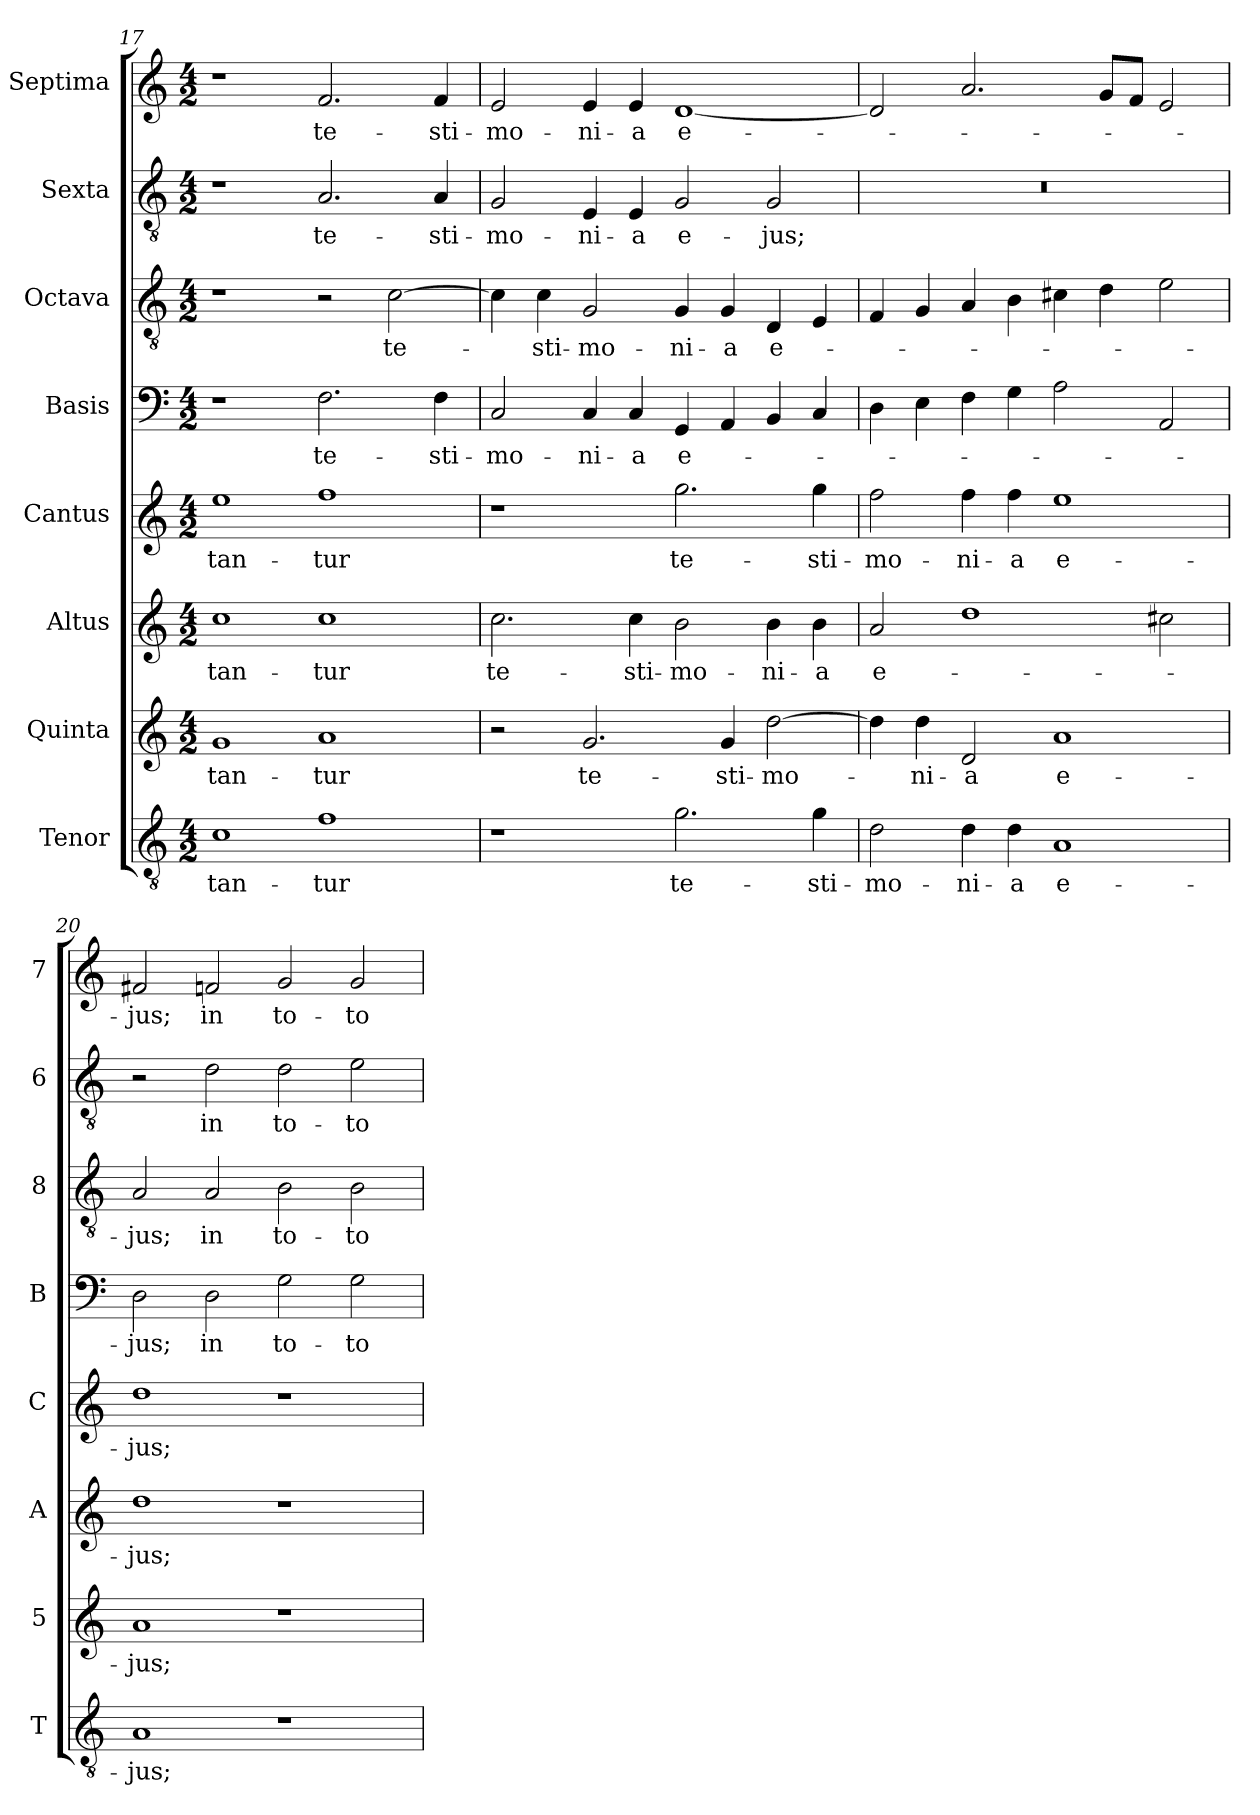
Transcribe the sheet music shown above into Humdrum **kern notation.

**kern	**text	**kern	**text	**kern	**text	**kern	**text	**kern	**text	**kern	**text	**kern	**text	**kern	**text
*part8	*part8	*part7	*part7	*part6	*part6	*part5	*part5	*part4	*part4	*part3	*part3	*part2	*part2	*part1	*part1
*staff8	*staff8	*staff7	*staff7	*staff6	*staff6	*staff5	*staff5	*staff4	*staff4	*staff3	*staff3	*staff2	*staff2	*staff1	*staff1
*I"Tenor	*	*I"Quinta	*	*I"Altus	*	*I"Cantus	*	*I"Basis	*	*I"Octava	*	*I"Sexta	*	*I"Septima	*
*I'T	*	*I'5	*	*I'A	*	*I'C	*	*I'B	*	*I'8	*	*I'6	*	*I'7	*
*clefGv2	*	*clefG2	*	*clefG2	*	*clefG2	*	*clefF4	*	*clefGv2	*	*clefGv2	*	*clefG2	*
*k[]	*	*k[]	*	*k[]	*	*k[]	*	*k[]	*	*k[]	*	*k[]	*	*k[]	*
*C:	*	*C:	*	*C:	*	*C:	*	*C:	*	*C:	*	*C:	*	*C:	*
*M4/2	*	*M4/2	*	*M4/2	*	*M4/2	*	*M4/2	*	*M4/2	*	*M4/2	*	*M4/2	*
=17	=17	=17	=17	=17	=17	=17	=17	=17	=17	=17	=17	=17	=17	=17	=17
!	!LO:LY:b	!	!LO:LY:b	!	!LO:LY:b	!	!LO:LY:b	!	!	!	!	!	!	!	!
1c	-tan-	1g	-tan-	1cc	-tan-	1ee	-tan-	1r	.	1r	.	1r	.	1r	.
!	!LO:LY:b	!	!LO:LY:b	!	!LO:LY:b	!	!LO:LY:b	!	!LO:LY:b	!	!	!	!LO:LY:b	!	!LO:LY:b
1f	-tur	1a	-tur	1cc	-tur	1ff	-tur	2.F\	te-	2r	.	2.A/	te-	2.f/	te-
!	!	!	!	!	!	!	!	!	!	!	!LO:LY:b	!	!	!	!
.	.	.	.	.	.	.	.	.	.	[2c\	te-	.	.	.	.
!	!	!	!	!	!	!	!	!	!LO:LY:b	!	!	!	!LO:LY:b	!	!LO:LY:b
.	.	.	.	.	.	.	.	4F\	-sti-	.	.	4A/	-sti-	4f/	-sti-
=18	=18	=18	=18	=18	=18	=18	=18	=18	=18	=18	=18	=18	=18	=18	=18
!	!	!	!	!	!LO:LY:b	!	!	!	!LO:LY:b	!	!	!	!LO:LY:b	!	!LO:LY:b
1r	.	2r	.	2.cc\	te-	1r	.	2C/	-mo-	4c\]	.	2G/	-mo-	2e/	-mo-
!	!	!	!	!	!	!	!	!	!	!	!LO:LY:b	!	!	!	!
.	.	.	.	.	.	.	.	.	.	4c\	-sti-	.	.	.	.
!	!	!	!LO:LY:b	!	!	!	!	!	!LO:LY:b	!	!LO:LY:b	!	!LO:LY:b	!	!LO:LY:b
.	.	2.g/	te-	.	.	.	.	4C/	-ni-	2G/	-mo-	4E/	-ni-	4e/	-ni-
!	!	!	!	!	!LO:LY:b	!	!	!	!LO:LY:b	!	!	!	!LO:LY:b	!	!LO:LY:b
.	.	.	.	4cc\	-sti-	.	.	4C/	-a	.	.	4E/	-a	4e/	-a
!	!LO:LY:b	!	!	!	!LO:LY:b	!	!LO:LY:b	!	!LO:LY:b	!	!LO:LY:b	!	!LO:LY:b	!	!LO:LY:b
2.g\	te-	.	.	2b\	-mo-	2.gg\	te-	4GG/	e-	4G/	-ni-	2G/	e-	[1d	e-
!	!	!	!LO:LY:b	!	!	!	!	!	!	!	!LO:LY:b	!	!	!	!
.	.	4g/	-sti-	.	.	.	.	4AA/	.	4G/	-a	.	.	.	.
!	!	!	!LO:LY:b	!	!LO:LY:b	!	!	!	!	!	!LO:LY:b	!	!LO:LY:b	!	!
.	.	[2dd\	-mo-	4b\	-ni-	.	.	4BB/	.	4D/	e-	2G/	-jus;	.	.
!	!LO:LY:b	!	!	!	!LO:LY:b	!	!LO:LY:b	!	!	!	!	!	!	!	!
4g\	-sti-	.	.	4b\	-a	4gg\	-sti-	4C/	.	4E/	.	.	.	.	.
=19	=19	=19	=19	=19	=19	=19	=19	=19	=19	=19	=19	=19	=19	=19	=19
!	!LO:LY:b	!	!	!	!LO:LY:b	!	!LO:LY:b	!	!	!	!	!	!	!	!
2d\	-mo-	4dd\]	.	2a/	e-	2ff\	-mo-	4D\	.	4F/	.	0r	.	2d/]	.
!	!	!	!LO:LY:b	!	!	!	!	!	!	!	!	!	!	!	!
.	.	4dd\	-ni-	.	.	.	.	4E\	.	4G/	.	.	.	.	.
!	!LO:LY:b	!	!LO:LY:b	!	!	!	!LO:LY:b	!	!	!	!	!	!	!	!
4d\	-ni-	2d/	-a	1dd	.	4ff\	-ni-	4F\	.	4A/	.	.	.	2.a/	.
!	!LO:LY:b	!	!	!	!	!	!LO:LY:b	!	!	!	!	!	!	!	!
4d\	-a	.	.	.	.	4ff\	-a	4G\	.	4B\	.	.	.	.	.
!	!LO:LY:b	!	!LO:LY:b	!	!	!	!LO:LY:b	!	!	!	!	!	!	!	!
1A	e-	1a	e-	.	.	1ee	e-	2A\	.	4c#X\	.	.	.	.	.
.	.	.	.	.	.	.	.	.	.	4d\	.	.	.	8g/L	.
.	.	.	.	.	.	.	.	.	.	.	.	.	.	8f/J	.
.	.	.	.	2cc#X\	.	.	.	2AA/	.	2e\	.	.	.	2e/	.
!!LO:LB:g=z
=20	=20	=20	=20	=20	=20	=20	=20	=20	=20	=20	=20	=20	=20	=20	=20
!	!LO:LY:b	!	!LO:LY:b	!	!LO:LY:b	!	!LO:LY:b	!	!LO:LY:b	!	!LO:LY:b	!	!	!	!LO:LY:b
1A	-jus;	1a	-jus;	1dd	-jus;	1dd	-jus;	2D\	-jus;	2A/	-jus;	2r	.	2f#X/	-jus;
!	!	!	!	!	!	!	!	!	!LO:LY:b	!	!LO:LY:b	!	!LO:LY:b	!	!LO:LY:b
.	.	.	.	.	.	.	.	2D\	in	2A/	in	2d\	in	2fn/	in
!	!	!	!	!	!	!	!	!	!LO:LY:b	!	!LO:LY:b	!	!LO:LY:b	!	!LO:LY:b
1r	.	1r	.	1r	.	1r	.	2G\	to-	2B\	to-	2d\	to-	2g/	to-
!	!	!	!	!	!	!	!	!	!LO:LY:b	!	!LO:LY:b	!	!LO:LY:b	!	!LO:LY:b
.	.	.	.	.	.	.	.	2G\	-to	2B\	-to	2e\	-to	2g/	-to
=	=	=	=	=	=	=	=	=	=	=	=	=	=	=	=
*-	*-	*-	*-	*-	*-	*-	*-	*-	*-	*-	*-	*-	*-	*-	*-
